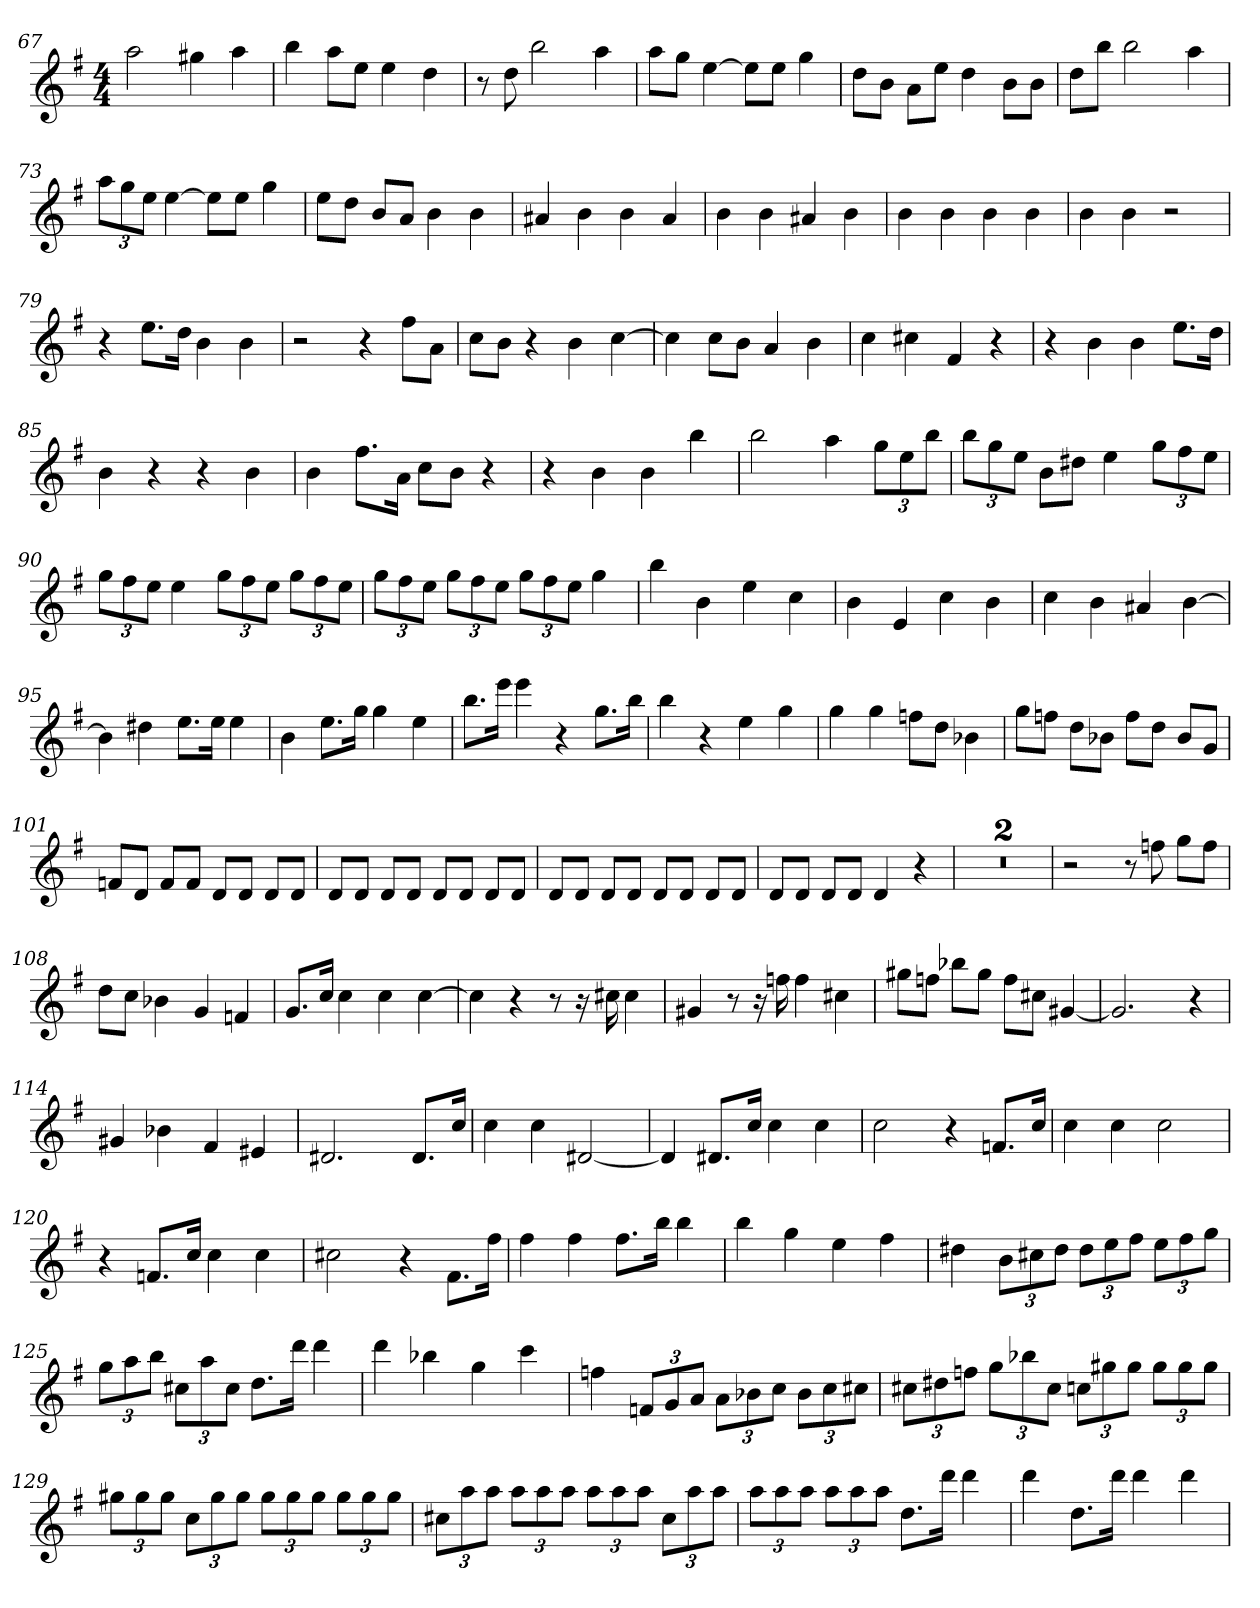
**kern
*part1
*staff1
*clefG2
*k[f#]
*G:
*M4/4
=67
2aa
4gg#X
4aa
=68
4bb
8aa\L
8ee\J
4ee
4dd
=69
8r
8dd
2bb
4aa
=70
8aa\L
8gg\J
[4ee
8ee\L]
8ee\J
4gg
=71
8dd\L
8b\J
8a\L
8ee\J
4dd
8b\L
8b\J
=72
8dd\L
8bb\J
2bb
4aa
=73
12aa\L
12gg\
12ee\J
[4ee
8ee\L]
8ee\J
4gg
=74
8ee\L
8dd\J
8b/L
8a/J
4b
4b
=75
4a#X
4b
4b
4a#
=76
4b
4b
4a#X
4b
=77
4b
4b
4b
4b
=78
4b
4b
2r
=79
4r
8.ee\L
16dd\Jk
4b
4b
=80
2r
4r
8ff#\L
8a\J
=81
8cc\L
8b\J
4r
4b
[4cc
=82
4cc]
8cc\L
8b\J
4a
4b
=83
4cc
4cc#X
4f#
4r
=84
4r
4b
4b
8.ee\L
16dd\Jk
=85
4b
4r
4r
4b
=86
4b
8.ff#\L
16a\Jk
8cc\L
8b\J
4r
=87
4r
4b
4b
4bb
=88
2bb
4aa
12gg\L
12ee\
12bb\J
=89
12bb\L
12gg\
12ee\J
8b\L
8dd#X\J
4ee
12gg\L
12ff#\
12ee\J
=90
12gg\L
12ff#\
12ee\J
4ee
12gg\L
12ff#\
12ee\J
12gg\L
12ff#\
12ee\J
=91
12gg\L
12ff#\
12ee\J
12gg\L
12ff#\
12ee\J
12gg\L
12ff#\
12ee\J
4gg
=92
4bb
4b
4ee
4cc
=93
4b
4e
4cc
4b
=94
4cc
4b
4a#X
[4b
=95
4b]
4dd#X
8.ee\L
16ee\Jk
4ee
=96
4b
8.ee\L
16gg\Jk
4gg
4ee
=97
8.bb\L
16eee\Jk
4eee
4r
8.gg\L
16bb\Jk
=98
4bb
4r
4ee
4gg
=99
4gg
4gg
8ffn\L
8dd\J
4b-X
=100
8gg\L
8ffn\J
8dd\L
8b-X\J
8ff\L
8dd\J
8b-/L
8g/J
=101
8fn/L
8d/J
8f/L
8f/J
8d/L
8d/J
8d/L
8d/J
=102
8d/L
8d/J
8d/L
8d/J
8d/L
8d/J
8d/L
8d/J
=103
8d/L
8d/J
8d/L
8d/J
8d/L
8d/J
8d/L
8d/J
=104
8d/L
8d/J
8d/L
8d/J
4d
4r
=105
1r
=106
1r
=107
2r
8r
8ffn
8gg\L
8ff\J
=108
8dd\L
8cc\J
4b-X
4g
4fn
=109
8.g/L
16cc/Jk
4cc
4cc
[4cc
=110
4cc]
4r
8r
16r
16cc#X
4cc#
=111
4g#X
8r
16r
16ffn
4ff
4cc#X
=112
8gg#X\L
8ffn\J
8bb-X\L
8gg#\J
8ff\L
8cc#X\J
[4g#X
=113
2.g#]
4r
=114
4g#X
4b-X
4f#
4e#X
=115
2.d#X
8.d#/L
16cc/Jk
=116
4cc
4cc
[2d#X
=117
4d#]
8.d#X/L
16cc/Jk
4cc
4cc
=118
2cc
4r
8.fn/L
16cc/Jk
=119
4cc
4cc
2cc
=120
4r
8.fn/L
16cc/Jk
4cc
4cc
=121
2cc#X
4r
8.f#\L
16ff#\Jk
=122
4ff#
4ff#
8.ff#\L
16bb\Jk
4bb
=123
4bb
4gg
4ee
4ff#
=124
4dd#X
12b\L
12cc#X\
12dd#\J
12dd#\L
12ee\
12ff#\J
12ee\L
12ff#\
12gg\J
=125
12gg\L
12aa\
12bb\J
12cc#X\L
12aa\
12cc#\J
8.dd\L
16ddd\Jk
4ddd
=126
4ddd
4bb-X
4gg
4ccc
=127
4ffn
12fn/L
12g/
12a/J
12a\L
12b-X\
12cc\J
12b-\L
12cc\
12cc#X\J
=128
12cc#X\L
12dd#X\
12ffn\J
12gg\L
12bb-X\
12cc#\J
12ccn\L
12gg#X\
12gg#\J
12gg#\L
12gg#\
12gg#\J
=129
12gg#X\L
12gg#\
12gg#\J
12cc\L
12gg#\
12gg#\J
12gg#\L
12gg#\
12gg#\J
12gg#\L
12gg#\
12gg#\J
=130
12cc#X\L
12aa\
12aa\J
12aa\L
12aa\
12aa\J
12aa\L
12aa\
12aa\J
12cc#\L
12aa\
12aa\J
=131
12aa\L
12aa\
12aa\J
12aa\L
12aa\
12aa\J
8.dd\L
16ddd\Jk
4ddd
=132
4ddd
8.dd\L
16ddd\Jk
4ddd
4ddd
=
*-
